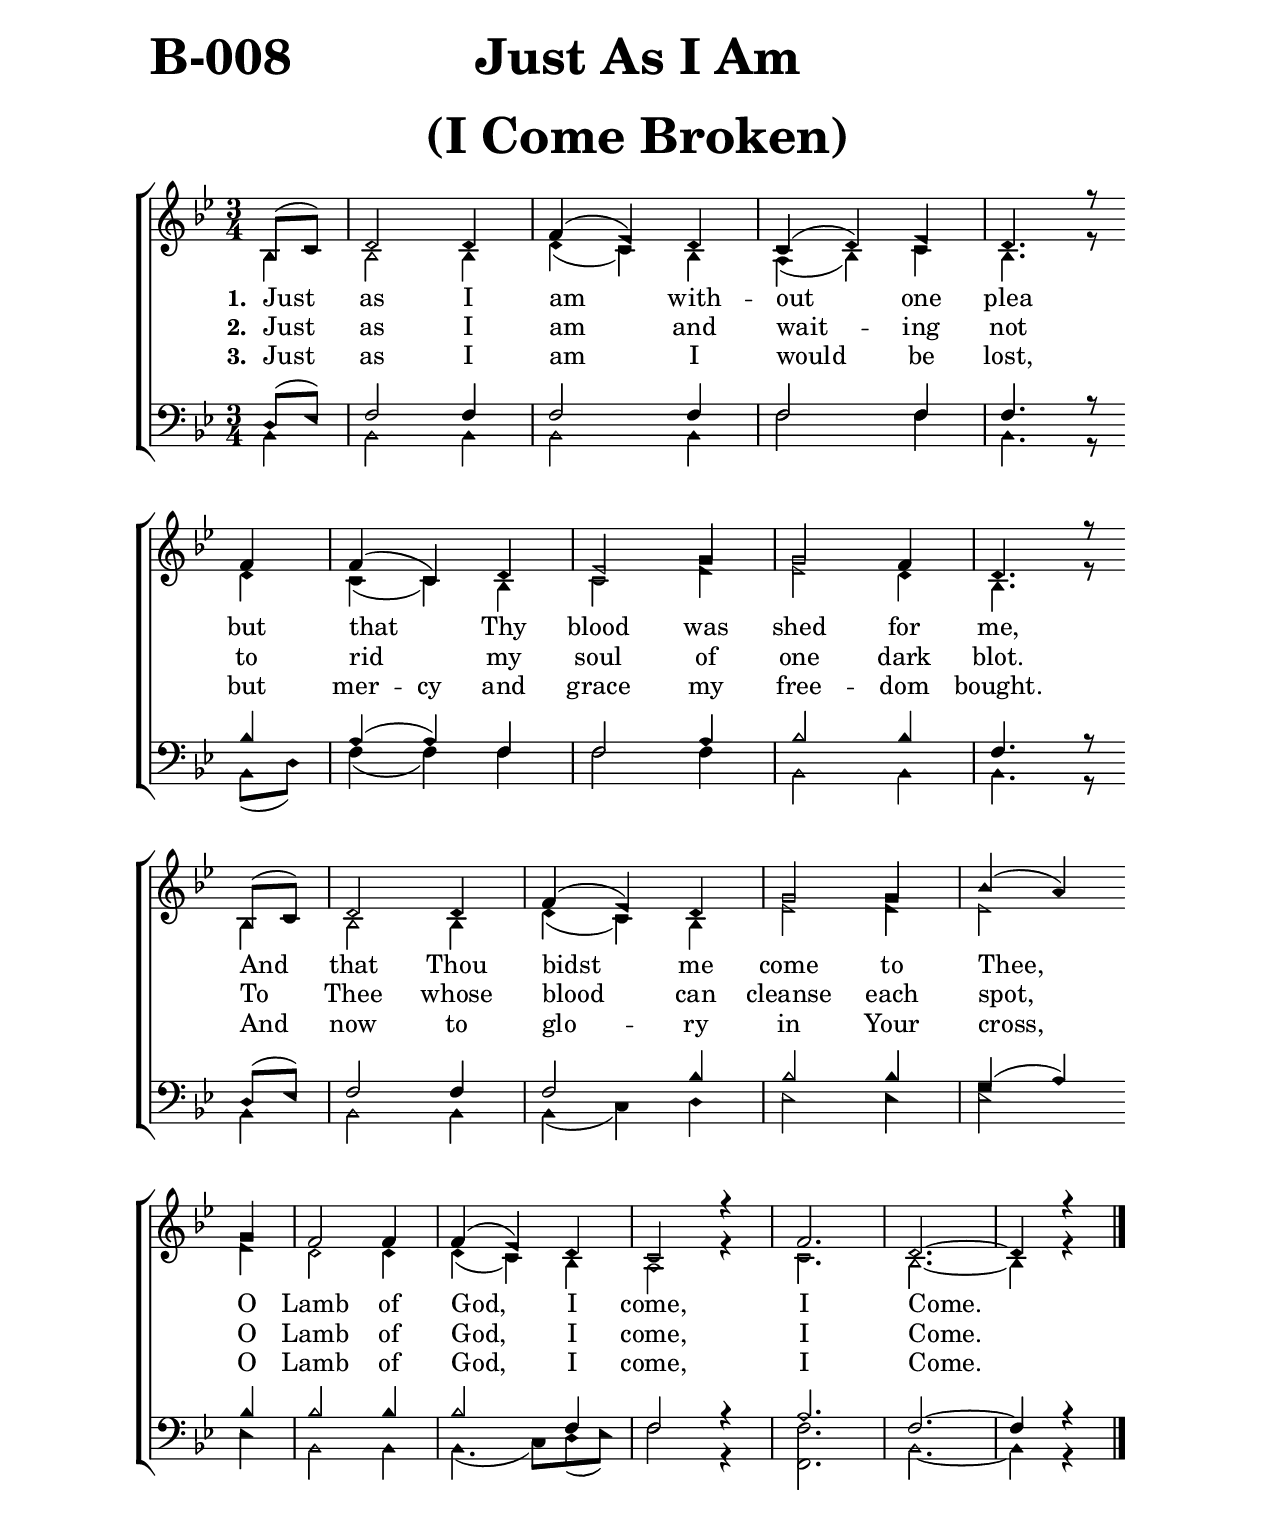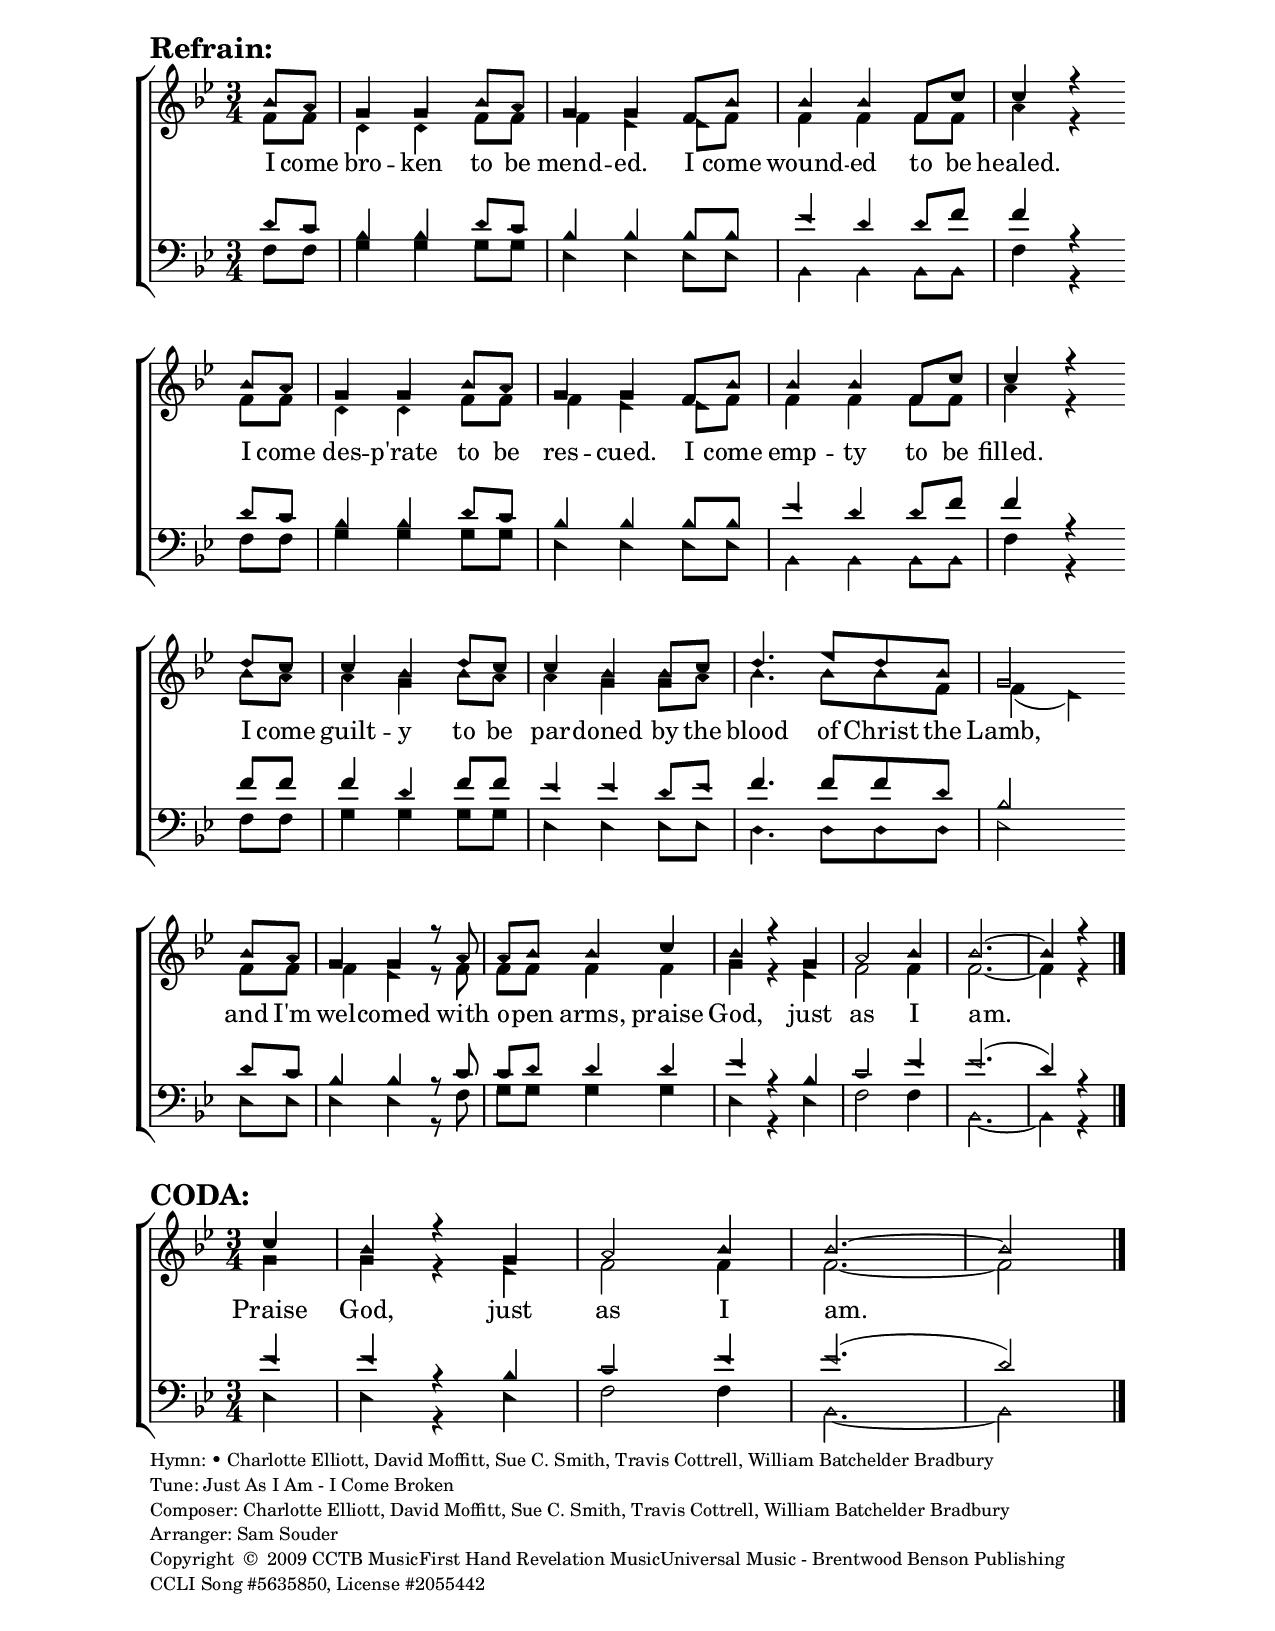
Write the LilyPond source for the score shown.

\version "2.18.2"

\version "2.18.2"

\include "../common.ly"

global = {
  \key bes \major
  \time 3/4
  \aikenHeads
}

topSystemOffset = \defaultTopSystemOffset
bottomSystemOffset = \defaultBottomSystemOffset

\header {
  title = \markup {
    \column {
      \center-align "Just As I Am"
      \center-align "(I Come Broken)"
    }
  }
  tune = "Just As I Am - I Come Broken"
  meter = ""
  composer = "Charlotte Elliott, David Moffitt, Sue C. Smith, Travis Cottrell, William Batchelder Bradbury"
  poet = "Charlotte Elliott, David Moffitt, Sue C. Smith, Travis Cottrell, William Batchelder Bradbury"
  songNumber = \just_as_I_am_I_come_broken_number
  songNumber_lhs = \just_as_I_am_I_come_broken_number_lhs
  songNumber_rhs = \just_as_I_am_I_come_broken_number_rhs
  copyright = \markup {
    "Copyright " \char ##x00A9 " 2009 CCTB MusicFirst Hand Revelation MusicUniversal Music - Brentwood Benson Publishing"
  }
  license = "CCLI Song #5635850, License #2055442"
  arranger = "Sam Souder"
  scripture = \markup {
    \override #'(line-width . 60)
    \center-column {
      \vspace #4
      \abs-fontsize #24
      \italic \wordwrap-string #"“Your sins shall be as white as snow” - Isaiah 1:18"
    }
  }
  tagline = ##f
}

%
% Rhythms for the sheet music with line break controls
%
sheetMusicBreaks = \relative c {
  \tag #'usePartials' { \partial 4 }
  s4  | \noBreak
  s2. | \noBreak
  s2. | \noBreak
  s2. | \noBreak
  s2  \bar "" \break
  
  s4  | \noBreak
  s2. | \noBreak
  s2. | \noBreak
  s2. | \noBreak
  s2  \bar "" \break
  
  s4  | \noBreak
  s2. | \noBreak
  s2. | \noBreak
  s2. | \noBreak
  s2  \bar "" \break
  
  s4  | \noBreak
  s2. | \noBreak
  s2. | \noBreak
  s2. | \noBreak
  s2. | \noBreak
  s2. | \noBreak
  s2  \bar "|." \break
}

slideMusicBreaks = \relative c {
  \tag #'usePartials' { \partial 4 }
  \setSystemOffset \defaultTopSystemOffset
  s4  | \noBreak
  s2. | \noBreak
  s2. | \noBreak
  s2. | \noBreak
  s2  \bar "" \break
  
  \setSystemOffset \defaultBottomSystemOffset
  s4  | \noBreak
  s2. | \noBreak
  s2. | \noBreak
  s2. | \noBreak
  s2  \bar "" \break
  
  \setSystemOffset \defaultTopSystemOffset
  s4  | \noBreak
  s2. | \noBreak
  s2. | \noBreak
  s2. | \noBreak
  s2  \bar "" \break
  
  \setSystemOffset \defaultBottomSystemOffset
  s4  | \noBreak
  s2. | \noBreak
  s2. | \noBreak
  s2. | \noBreak
  s2. | \noBreak
  s2. | \noBreak
  s2  \bar "|." \break
}

%
% Special space notes to capture the rhythm of the 3rd verse
%
thirdVerseAlign = \relative c {
  \tag #'usePartials' { \partial 4 }
  % Just as I am I would be lost,
  c8( c8) |
  c2 c4 |
  c4( c4) c4 |
  c4( c4) c4 |
  c4. r8
  
  % but mer-cy and grace my free-dom bought
  c4 |
  c4 c4 c4 |
  c2 c4 |
  c2 c4 |
  c4. r8
  
  % And now to glo-ry in Your cross
  c8( c8) |
  c2 c4 |
  c4( c4) c4 |
  c2 c4 |
  c4( c4)
  
  % O Lamb of God, I come, I come
  c4 |
  c2 c4 |
  c4( c4) c4 |
  c2 r4 |
  c2. |
  c2.~ |
  c4 r4 \bar "|."
}

sheetMusicRefrainBreaks = \relative c {
  \tag #'usePartials' { \partial 4 }
  s4  | \noBreak
  s2. | \noBreak
  s2. | \noBreak
  s2. | \noBreak
  s2  \bar "" \break

  s4  | \noBreak
  s2. | \noBreak
  s2. | \noBreak
  s2. | \noBreak
  s2  \bar "" \break

  s4  | \noBreak
  s2. | \noBreak
  s2. | \noBreak
  s2. | \noBreak
  s2  \bar "" \break

  s4  | \noBreak
  s2. | \noBreak
  s2. | \noBreak
  s2. | \noBreak
  s2. | \noBreak
  s2. | \noBreak
  s2  \bar "|." \break
}

slideMusicRefrainBreaks = \relative c {
  \tag #'usePartials' { \partial 4 }
  \setSystemOffset \defaultTopSystemOffset
  s4  | \noBreak
  s2. | \noBreak
  s2  \bar "" \break
  
  \setSystemOffset \defaultBottomSystemOffset
  s4  | \noBreak
  s2. | \noBreak
  s2  \bar "" \break

  \setSystemOffset \defaultTopSystemOffset
  s4  | \noBreak
  s2. | \noBreak
  s2  \bar "" \break
  
  \setSystemOffset \defaultBottomSystemOffset
  s4  | \noBreak
  s2. | \noBreak
  s2  \bar "" \break

  \setSystemOffset \defaultTopSystemOffset
  s4  | \noBreak
  s2. | \noBreak
  s2  \bar "" \break
  
  \setSystemOffset \defaultBottomSystemOffset
  s4  | \noBreak
  s2. | \noBreak
  s2  \bar "" \break

  \setSystemOffset \defaultTopSystemOffset
  s4  | \noBreak
  s2. | \noBreak
  s2  \bar "" \break

  \setSystemOffset \defaultBottomSystemOffset
  s4  | \noBreak
  s2. | \noBreak
  s2. | \noBreak
  s2. | \noBreak
  s2  \bar "|." \break
}

%
% Notes for the Soprano part during the verses.
% No break guidance is included.
%
sopranoVerse = \relative c' {
  \tag #'usePartials' { \partial 4 }
  bes8( c8) |
  d2 d4 |
  f4( ees4) d4 |
  c4( d4) ees4 |
  d4. r8
  
  f4 |
  f4( c4) d4 |
  ees2 g4 |
  g2 f4 |
  d4. r8
  
  bes8( c8) |
  d2 d4 |
  f4( ees4) d4 |
  g2 g4 |
  bes4( a4)
  
  g4 |
  f2 f4 |
  f4( ees4) d4 |
  c2 r4 |
  f2. |
  d2.~ |
  d4 r4 \bar "|."
}

altoVerse = \relative c' {
  \tag #'usePartials' { \partial 4 }
  bes4 |
  bes2 bes4 |
  d4( c4) bes4 |
  a4( bes4) c4 |
  bes4. r8
  
  d4 |
  c4( c4) bes4 |
  c2 ees4 |
  ees2 d4 |
  bes4. r8
  
  bes4 |
  bes2 bes4 |
  d4( c4) bes4 |
  ees2 ees4 |
  ees2
  
  ees4 |
  d2 d4 |
  d4( c4) bes4 |
  a2 r4 |
  c2. |
  bes2.~ |
  bes4 r4 \bar "|."
}

tenorVerse = \relative c {
  \tag #'usePartials' { \partial 4 }
  d8( ees8) |
  f2 f4 |
  f2 f4 |
  f2 f4 |
  f4. r8
  
  bes4 |
  a4( a4) f4 |
  f2 a4 |
  bes2 bes4 |
  f4. r8
  
  d8( ees8) |
  f2 f4 |
  f2 bes4 |
  bes2 bes4 |
  g4( a4)
  
  bes4 |
  bes2 bes4 |
  bes2 f4 |
  f2 r4 |
  a2. |
  f2.~ |
  f4 r4 \bar "|."
}

bassVerse = \relative c {
  \tag #'usePartials' { \partial 4 }
  bes4 |
  bes2 bes4 |
  bes2 bes4 |
  f'2 f4 |
  bes,4. r8
  
  bes8( d8) |
  f4( f4) f4 |
  f2 f4 |
  bes,2 bes4 |
  bes4. r8
  
  bes4 |
  bes2 bes4 |
  bes4( c4) d4 |
  ees2 ees4 |
  ees2
  
  ees4 |
  bes2 bes4 |
  bes4.( c8) d8( ees8) |
  f2 r4 |
  <f f,>2.
  bes,2.~ |
  bes4 r4 \bar "|."
}

sopranoChorus = \relative c'' {
  \tag #'usePartials' { \partial 4 }
  bes8 a8 |
  g4 g4 bes8 a8 |
  g4 g4
  
  f8 bes8 |
  bes4 bes4 f8 c'8 |
  c4 r4
  
  bes8 a8 |
  g4 g4 bes8 a8 |
  g4 g4 f8 bes8 |
  bes4 bes4 f8 c'8 |
  c4 r4
  
  d8 c8 |
  c4 bes4 d8 c8 |
  c4 bes4 bes8 c8 |
  d4. ees8 d8 bes8 |
  g2
  
  bes8 a8 |
  g4 g4 r8 a8 |
  a8 bes8 bes4 c4 |
  bes4 r4 g4 |
  a2 bes4 |
  bes2.~ |
  bes4 r4 \bar "|."
}

altoChorus = \relative c' {
  \tag #'usePartials' { \partial 4 }
  f8 f8 |
  d4 d4 f8 f8 |
  f4 ees4 ees8 f8 |
  f4 f4 f8 f8 |
  a4 r4
  
  f8 f8 |
  d4 d4 f8 f8 |
  f4 ees4 ees8 f8 |
  f4 f4 f8 f8 |
  a4 r4
  
  bes8 a8 |
  a4 g4 bes8 a8 |
  a4 g4 g8 a8 |
  bes4. bes8 bes8 f8 |
  f4( ees4)
  
  f8 f8 |
  f4 ees4 r8 f8 |
  f8 f8 f4 f4 |
  g4 r4 ees4 |
  f2 f4 |
  f2.~ |
  f4 r4 \bar "|."
}

tenorChorus = \relative c' {
  \tag #'usePartials' { \partial 4 }
  d8 c8 |
  bes4 bes4 d8 c8 |
  bes4 bes4 bes8 bes8 |
  ees4 d4 d8 f8 |
  f4 r4
  
  d8 c8 |
  bes4 bes4 d8 c8 |
  bes4 bes4 bes8 bes8 |
  ees4 d4 d8 f8 |
  f4 r4
  
  f8 f8 |
  f4 d4 f8 f8 |
  ees4 ees4 d8 ees8 |
  f4. f8 f8 d8 |
  bes2
  
  d8 c8 |
  bes4 bes4 r8 c8 |
  c8 d8 d4 d4 |
  ees4 r4 bes4 |
  c2 ees4 |
  ees2.( |
  d4) r4 \bar "|."
}

bassChorus = \relative c {
  \tag #'usePartials' { \partial 4 }
  f8 f8 |
  g4 g4 g8 g8 |
  ees4 ees4 ees8 ees8 |
  bes4 bes4 bes8 bes8 |
  f'4 r4
  
  f8 f8 |
  g4 g4 g8 g8 |
  ees4 ees4 ees8 ees8 |
  bes4 bes4 bes8 bes8 |
  f'4 r4
  
  f8 f8 |
  g4 g4 g8 g8 |
  ees4 ees4 ees8 ees8 |
  d4. d8 d8 d8 |
  ees2
  
  ees8 ees8 |
  ees4 ees4 r8 f8 |
  g8 g8 g4 g4 |
  ees4 r4 ees4 |
  f2 f4 |
  bes,2.~ |
  bes4 r4 \bar "|."
}

sopranoCoda = \relative c'' {
  \tag #'usePartials' { \partial 4 }
  c4 |
  bes4 r4 g4 |
  a2 bes4 |
  bes2.~ |
  bes2 \bar "|."
}

altoCoda = \relative c'' {
  \tag #'usePartials' { \partial 4 }
  g4 |
  g4 r4 ees4 |
  f2 f4 |
  f2.~ |
  f2 \bar "|."
}

tenorCoda = \relative c' {
  \tag #'usePartials' { \partial 4 }
  ees4 |
  ees4 r4 bes4 |
  c2 ees4 |
  ees2.( |
  d2) \bar "|."
}

bassCoda = \relative c {
  \tag #'usePartials' { \partial 4 }
  ees4 |
  ees4 r4 ees4 |
  f2 f4 |
  bes,2.~ |
  bes2 \bar "|."
}

verseOne = \lyricmode {
  \set stanza = "1. "
  Just as I am with -- out one plea
  but that Thy blood was shed for me,
  And that Thou bidst me come to Thee,
  O Lamb of God, I come, I Come.
}

verseTwo = \lyricmode {
  \set stanza = "2. "
  Just as I am and wait -- ing not
  to rid my soul of one dark blot.
  To Thee whose blood can cleanse each spot,
  O Lamb of God, I come, I Come.
}

verseThree = \lyricmode {
  \set stanza = "3. "
  Just as I am I would be lost,
  but mer -- cy and grace my free -- dom bought.
  And now to glo -- ry in Your cross,
  O Lamb of God, I come, I Come.
}

chorusLyrics = \lyricmode {
  I come bro -- ken to be mend -- ed.
  I come wound -- ed to be healed.
  I come des -- p'rate to be res -- cued.
  I come emp -- ty to be filled.
  I come guilt -- y to be par -- doned
  by the blood of Christ the Lamb,
  and I'm wel -- comed with o -- pen arms,
  praise God, just as I am.
}

codaLyrics = \lyricmode {
  Praise God, just as I am.
}


%
% Adjust the staff size to adjust the basic font size of the words and music.
%
#(set-global-staff-size 20)

% Standard full page format.
\book {
  \paper {
    #(set-paper-size "letter")
    
    %
    % Turn on to see spacing details while you tweek the layout
    %
    % annotate-spacing = ##t
    
    %
    % Various variables that can be used to tweak vertical spacing
    %
    system-system-spacing #'basic-distance = #12
    system-system-spacing #'minimum-distance = #4
    score-markup-spacing #'basic-distance = #0
    markup-system-spacing #'basic-distance = #0
    
    indent = 0
    left-margin = 1\in
    right-margin = 1\in
    top-margin = 0.3\in
    bottom-margin = 0.25\in
    print-page-number = ##f
    ragged-bottom = ##t
    oddFooterMarkup = \markup {
      \fontsize #-2
      \on-the-fly \last-page {
        \column {
          \line {
            "Hymn:"
            \fromproperty #'header:meter
            \char ##x2022
            \fromproperty #'header:poet
          }
          \line {
            "Tune:"
            \fromproperty #'header:tune
          }
          \line {
            "Composer:"
            \fromproperty #'header:composer
          }
          \line {
            "Arranger:"
            \fromproperty #'header:arranger
          }
          \line {
            \fromproperty #'header:copyright
          }
          \line {
            \fromproperty #'header:license
          }
        }
      }
    }
    bookTitleMarkup = \markup {
      \override #'(baseline-skip . 3.5)
      \column {
        \override #'(baseline-skip . 3.5)
        \column {
          \abs-fontsize #24
          \bold
          \fill-line {
            \fromproperty #'header:songNumber_lhs
            \fromproperty #'header:title
            \fromproperty #'header:songNumber_rhs
          }
          \vspace #0.5
        }
      }
    }
  }

  \score {
    % Verses Section
    \context ChoirStaff <<
      \override Score.BarNumber.break-visibility = ##(#f #f #f)
      %\override Score.BarNumber.break-visibility = ##(#t #t #t)
      %\set Score.barNumberVisibility = #all-bar-numbers-visible
      \context Staff = upper <<
        \context Voice = "sopranos" {
          \voiceOne {
            \global
            \keepWithTag #'usePartials' \sopranoVerse
          }
        }
        \context Voice = "altos" {
          \voiceTwo {
            \global
            \keepWithTag #'usePartials' \altoVerse
          }
        }
        \context NullVoice = sheetMusicBreaks {
          \global
          \sheetMusicBreaks
        }
        \context NullVoice = "align" {
          \global
          \keepWithTag #'usePartials' \thirdVerseAlign
        }
        \new Lyrics \lyricsto "sopranos" {
          \once \override LyricText.self-alignment-X = #CENTER
          \verseOne
        }
        \new Lyrics \lyricsto "sopranos" {
          \once \override LyricText.self-alignment-X = #CENTER
          \verseTwo
        }
        \new Lyrics \lyricsto "align" {
          \once \override LyricText.self-alignment-X = #CENTER
          \verseThree
        }
      >>
      \context Staff = lower <<
        \clef bass
        \context Voice = tenors {
          \voiceOne {
            \global
            \keepWithTag #'usePartials' \tenorVerse
          }
        }
        \context Voice = basses {
          \voiceTwo {
            \global
            \keepWithTag #'usePartials' \bassVerse
          }
        }
      >>
    >>
      
    \layout {
      ragged-last = ##f
    }
  }
  \pageBreak
  \markup {
    \huge \bold "Refrain:"
  }
  \score {
    \context ChoirStaff <<
      \override Score.BarNumber.break-visibility = ##(#f #f #f)
      %\override Score.BarNumber.break-visibility = ##(#t #t #t)
      %\set Score.barNumberVisibility = #all-bar-numbers-visible
      \context Staff = upper <<
        \context Voice = sopranos {
          \voiceOne {
            \global
            \keepWithTag #'usePartials' \sopranoChorus
          }
        }
        \context Voice = altos {
          \voiceTwo {
            \global
            \keepWithTag #'usePartials' \altoChorus
          }
        }
        \context NullVoice = breaks {
          \global
          \keepWithTag #'usePartials' \sheetMusicRefrainBreaks
        }
        \new Lyrics \lyricsto "sopranos" {
          \once \override LyricText.self-alignment-X = #CENTER
          \chorusLyrics
        }
      >>
      \context Staff = lower <<
        \clef bass
        \context Voice = tenors {
          \voiceOne {
            \global
            \keepWithTag #'usePartials' \tenorChorus
          }
        }
        \context Voice = basses {
          \voiceTwo {
            \global
            \keepWithTag #'usePartials' \bassChorus
          }
        }
      >>
    >>
    \layout {}
  }
  \markup {
    \column {
      \vspace #1
      \huge \bold "CODA:"
    }
  }
  \score {
    \context ChoirStaff <<
      \override Score.BarNumber.break-visibility = ##(#f #f #f)
      %\override Score.BarNumber.break-visibility = ##(#t #t #t)
      %\set Score.barNumberVisibility = #all-bar-numbers-visible
      \context Staff = upper <<
        \context Voice = sopranos {
          \voiceOne {
            \global
            \keepWithTag #'usePartials' \sopranoCoda
          }
        }
        \context Voice = altos {
          \voiceTwo {
            \global
            \keepWithTag #'usePartials' \altoCoda
          }
        }
        \new Lyrics \lyricsto "sopranos" {
          \once \override LyricText.self-alignment-X = #CENTER
          \codaLyrics
        }
      >>
      \context Staff = lower <<
        \clef bass
        \context Voice = tenors {
          \voiceOne {
            \global
            \keepWithTag #'usePartials' \tenorCoda
          }
        }
        \context Voice = basses {
          \voiceTwo {
            \global
            \keepWithTag #'usePartials' \bassCoda
          }
        }
      >>
    >>
    \layout {
      ragged-last = ##f
    }
  }
  %
  % Extra additional score containing all the music so we can have a single MIDI file
  %
  \score {
    \context ChoirStaff <<
      \context Staff = upper <<
        \context Voice = sopranos {
          \voiceOne {
            \global
            \keepWithTag #'usePartials' \sopranoVerse
            \removeWithTag #'usePartials' \sopranoChorus
            \removeWithTag #'usePartials' \sopranoCoda
          }
        }
        \context Voice = altos {
          \voiceTwo {
            \global
            \keepWithTag #'usePartials' \altoVerse
            \removeWithTag #'usePartials' \altoChorus
            \removeWithTag #'usePartials' \altoCoda
          }
        }
      >>
      \context Staff = lower <<
        \clef bass
        \context Voice = tenors {
          \voiceOne {
            \global
            \keepWithTag #'usePartials' \tenorVerse
            \removeWithTag #'usePartials' \tenorChorus
            \removeWithTag #'usePartials' \tenorCoda
          }
        }
        \context Voice = basses {
          \voiceTwo {
            \global
            \keepWithTag #'usePartials' \bassVerse
            \removeWithTag #'usePartials' \bassChorus
            \removeWithTag #'usePartials' \bassCoda
          }
        }
      >>
    >>
    \midi {
      \context {
        \Staff
        \remove "Staff_performer"
      }
      \context {
        \Voice
          \consists "Staff_performer"
      }
      \tempo 4 = 100
    }
  }
}